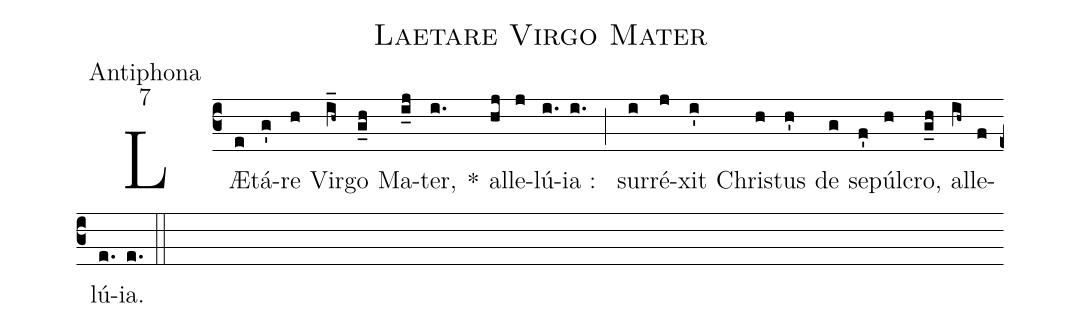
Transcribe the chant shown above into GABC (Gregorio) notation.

name:Laetare Virgo Mater;
office-part:Antiphona;
mode:7;
%%
(c3) LÆ(e)tá(g')re(h) Vir(i_h~)go(g_h) Ma(i_j)ter,(i.) *() al(hj)le(j)lú(i.)ia : (i.) (;) sur(i)ré(j)xit(i') Chri(h)stus(h') de(g) se(f')púl(h)cro,(g_h) al(ih~)le(f)lú(e.)ia.(e.) (::)
